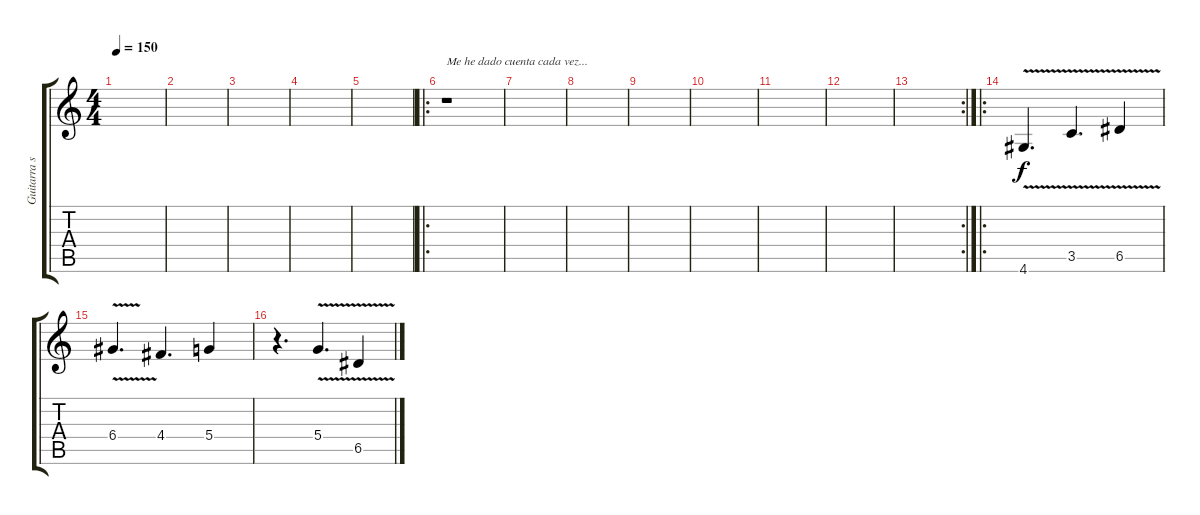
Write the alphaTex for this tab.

\track ("Guitarra solista" "Guitarra s") {instrument acousticguitarsteel}
\staff {score tabs}
\tuning (E4 B3 G3 D3 A2 E2) {hide}
\ts (4 4)
\tempo 150
\clef g2
\ks c
|
|
|
|
|
\ro
r.1{txt "Me he dado cuenta cada vez..."} |
|
|
|
|
|
|
\rc 2
|
\ro
4.6{v}.4{d volume 16} 3.5{v}.4{d} 6.5{v}.4 |
6.4{v}.4{d} 4.4.4{d} 5.4.4 |
r.4{d} 5.4{v}.4{d} 6.5{v}.4
